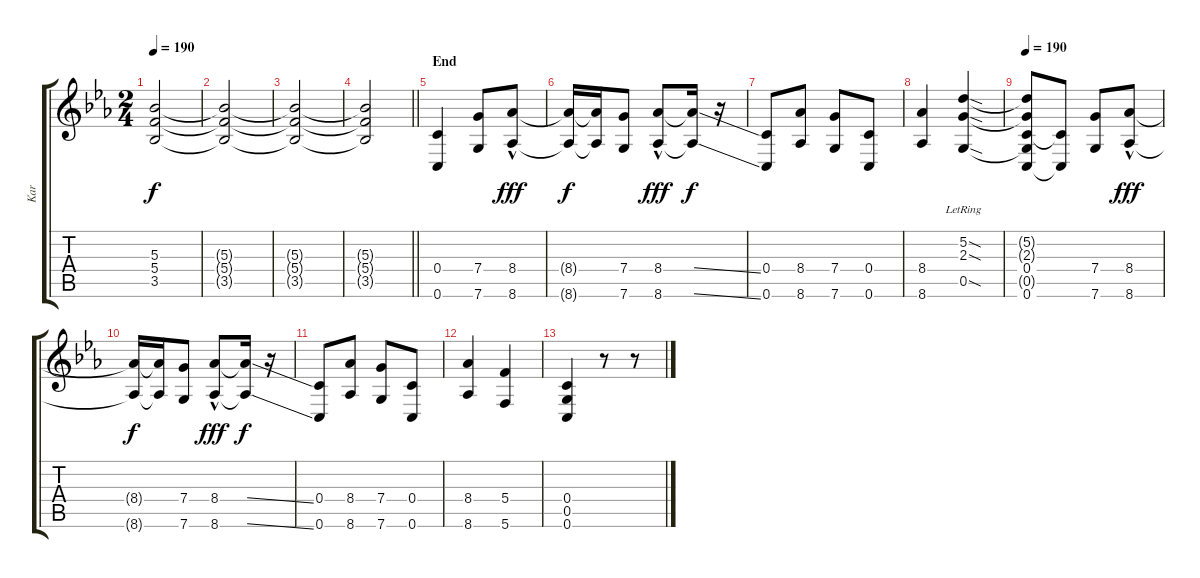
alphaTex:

\track ("Kar" "Kar") {instrument distortionguitar}
\staff {score tabs}
\tuning (D4 A3 F3 C3 G2 C2) {hide}
\ts (2 4)
\tempo 190
\clef g2
\ks eb
(5.3{t} 5.4{t} 3.5{t}).2{dy f} |
(5.3{t} 5.4{t} 3.5{t}).2 |
(5.3{t} 5.4{t} 3.5{t}).2 |
\barLineRight lightlight
(5.3{t} 5.4{t} 3.5{t}).2 |
\section ("" "End")
(0.4 0.6).4 (7.4 7.6).8 (8.4 8.6{hac}).8{dy fff} |
(8.4{t} 8.6{t}).16{dy f} (8.4{t} 8.6{t}).16 (7.4 7.6).8 (8.4 8.6{hac}).8{dy fff} (8.4{ss t} 8.6{ss t}).16{dy f} r.16 |
(0.4 0.6).8 (8.4 8.6).8 (7.4 7.6).8 (0.4 0.6).8 |
(8.4 8.6).4 (5.2{sod lr} 2.3{sod lr} 0.5{sod lr}).4 |
\tempo 190
(5.2{t} 2.3{t} 0.4 0.5{t} 0.6).8 (0.4{t} 0.6{t}).8 (7.4 7.6).8 (8.4 8.6{hac}).8{dy fff} |
(8.4{t} 8.6{t}).16{dy f} (8.4{t} 8.6{t}).16 (7.4 7.6).8 (8.4 8.6{hac}).8{dy fff} (8.4{ss t} 8.6{ss t}).16{dy f} r.16 |
(0.4 0.6).8 (8.4 8.6).8 (7.4 7.6).8 (0.4 0.6).8 |
(8.4 8.6).4 (5.4 5.6).4 |
(0.4 0.5 0.6).4 r.8 r.8
